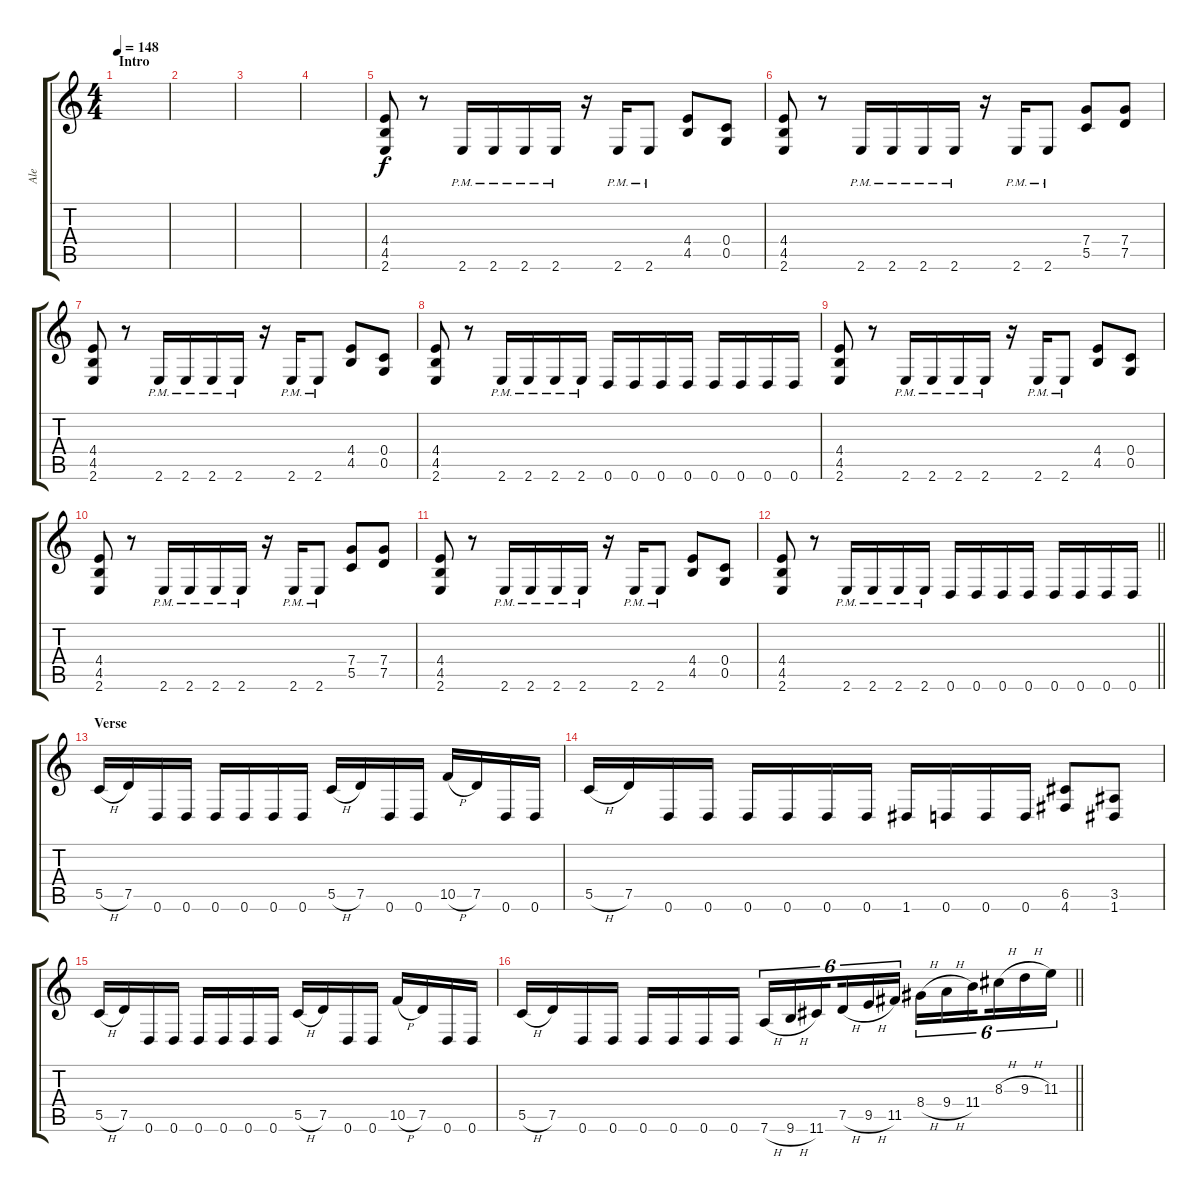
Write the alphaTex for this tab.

\track ("Ale" "Ale") {instrument distortionguitar}
\staff {score tabs}
\tuning (D4 A3 F3 C3 G2 D2) {hide}
\ts (4 4)
\section ("" "Intro")
\tempo 148
\tempo 150
\tempo 148
\clef g2
\ks c
|
|
|
|
(4.4 4.5 2.6).8 r.8 2.6{pm}.16 2.6{pm}.16 2.6{pm}.16 2.6{pm}.16 r.16 2.6{pm}.16 2.6{pm}.8 (4.4 4.5).8 (0.4 0.5).8 |
(4.4 4.5 2.6).8 r.8 2.6{pm}.16 2.6{pm}.16 2.6{pm}.16 2.6{pm}.16 r.16 2.6{pm}.16 2.6{pm}.8 (7.4 5.5).8 (7.4 7.5).8 |
(4.4 4.5 2.6).8 r.8 2.6{pm}.16 2.6{pm}.16 2.6{pm}.16 2.6{pm}.16 r.16 2.6{pm}.16 2.6{pm}.8 (4.4 4.5).8 (0.4 0.5).8 |
(4.4 4.5 2.6).8 r.8 2.6{pm}.16 2.6{pm}.16 2.6{pm}.16 2.6{pm}.16 0.6.16 0.6.16 0.6.16 0.6.16 0.6.16 0.6.16 0.6.16 0.6.16 |
(4.4 4.5 2.6).8 r.8 2.6{pm}.16 2.6{pm}.16 2.6{pm}.16 2.6{pm}.16 r.16 2.6{pm}.16 2.6{pm}.8 (4.4 4.5).8 (0.4 0.5).8 |
(4.4 4.5 2.6).8 r.8 2.6{pm}.16 2.6{pm}.16 2.6{pm}.16 2.6{pm}.16 r.16 2.6{pm}.16 2.6{pm}.8 (7.4 5.5).8 (7.4 7.5).8 |
(4.4 4.5 2.6).8 r.8 2.6{pm}.16 2.6{pm}.16 2.6{pm}.16 2.6{pm}.16 r.16 2.6{pm}.16 2.6{pm}.8 (4.4 4.5).8 (0.4 0.5).8 |
\barLineRight lightlight
(4.4 4.5 2.6).8 r.8 2.6{pm}.16 2.6{pm}.16 2.6{pm}.16 2.6{pm}.16 0.6.16 0.6.16 0.6.16 0.6.16 0.6.16 0.6.16 0.6.16 0.6.16 |
\section ("" "Verse")
5.5{h}.16 7.5.16 0.6.16 0.6.16 0.6.16 0.6.16 0.6.16 0.6.16 5.5{h}.16 7.5.16 0.6.16 0.6.16 10.5{h}.16 7.5.16 0.6.16 0.6.16 |
5.5{h}.16 7.5.16 0.6.16 0.6.16 0.6.16 0.6.16 0.6.16 0.6.16 1.6.16 0.6.16 0.6.16 0.6.16 (6.5 4.6).8 (3.5 1.6).8 |
5.5{h}.16 7.5.16 0.6.16 0.6.16 0.6.16 0.6.16 0.6.16 0.6.16 5.5{h}.16 7.5.16 0.6.16 0.6.16 10.5{h}.16 7.5.16 0.6.16 0.6.16 |
\barLineRight lightlight
5.5{h}.16 7.5.16 0.6.16 0.6.16 0.6.16 0.6.16 0.6.16 0.6.16 7.6{h}.16{tu (6 4)} 9.6{h}.16{tu (6 4)} 11.6.16{tu (6 4) beam splitsecondary} 7.5{h}.16{tu (6 4)} 9.5{h}.16{tu (6 4)} 11.5.16{tu (6 4)} 8.4{h}.16{tu (6 4)} 9.4{h}.16{tu (6 4)} 11.4.16{tu (6 4) beam splitsecondary} 8.3{h}.16{tu (6 4)} 9.3{h}.16{tu (6 4)} 11.3.16{tu (6 4)}
